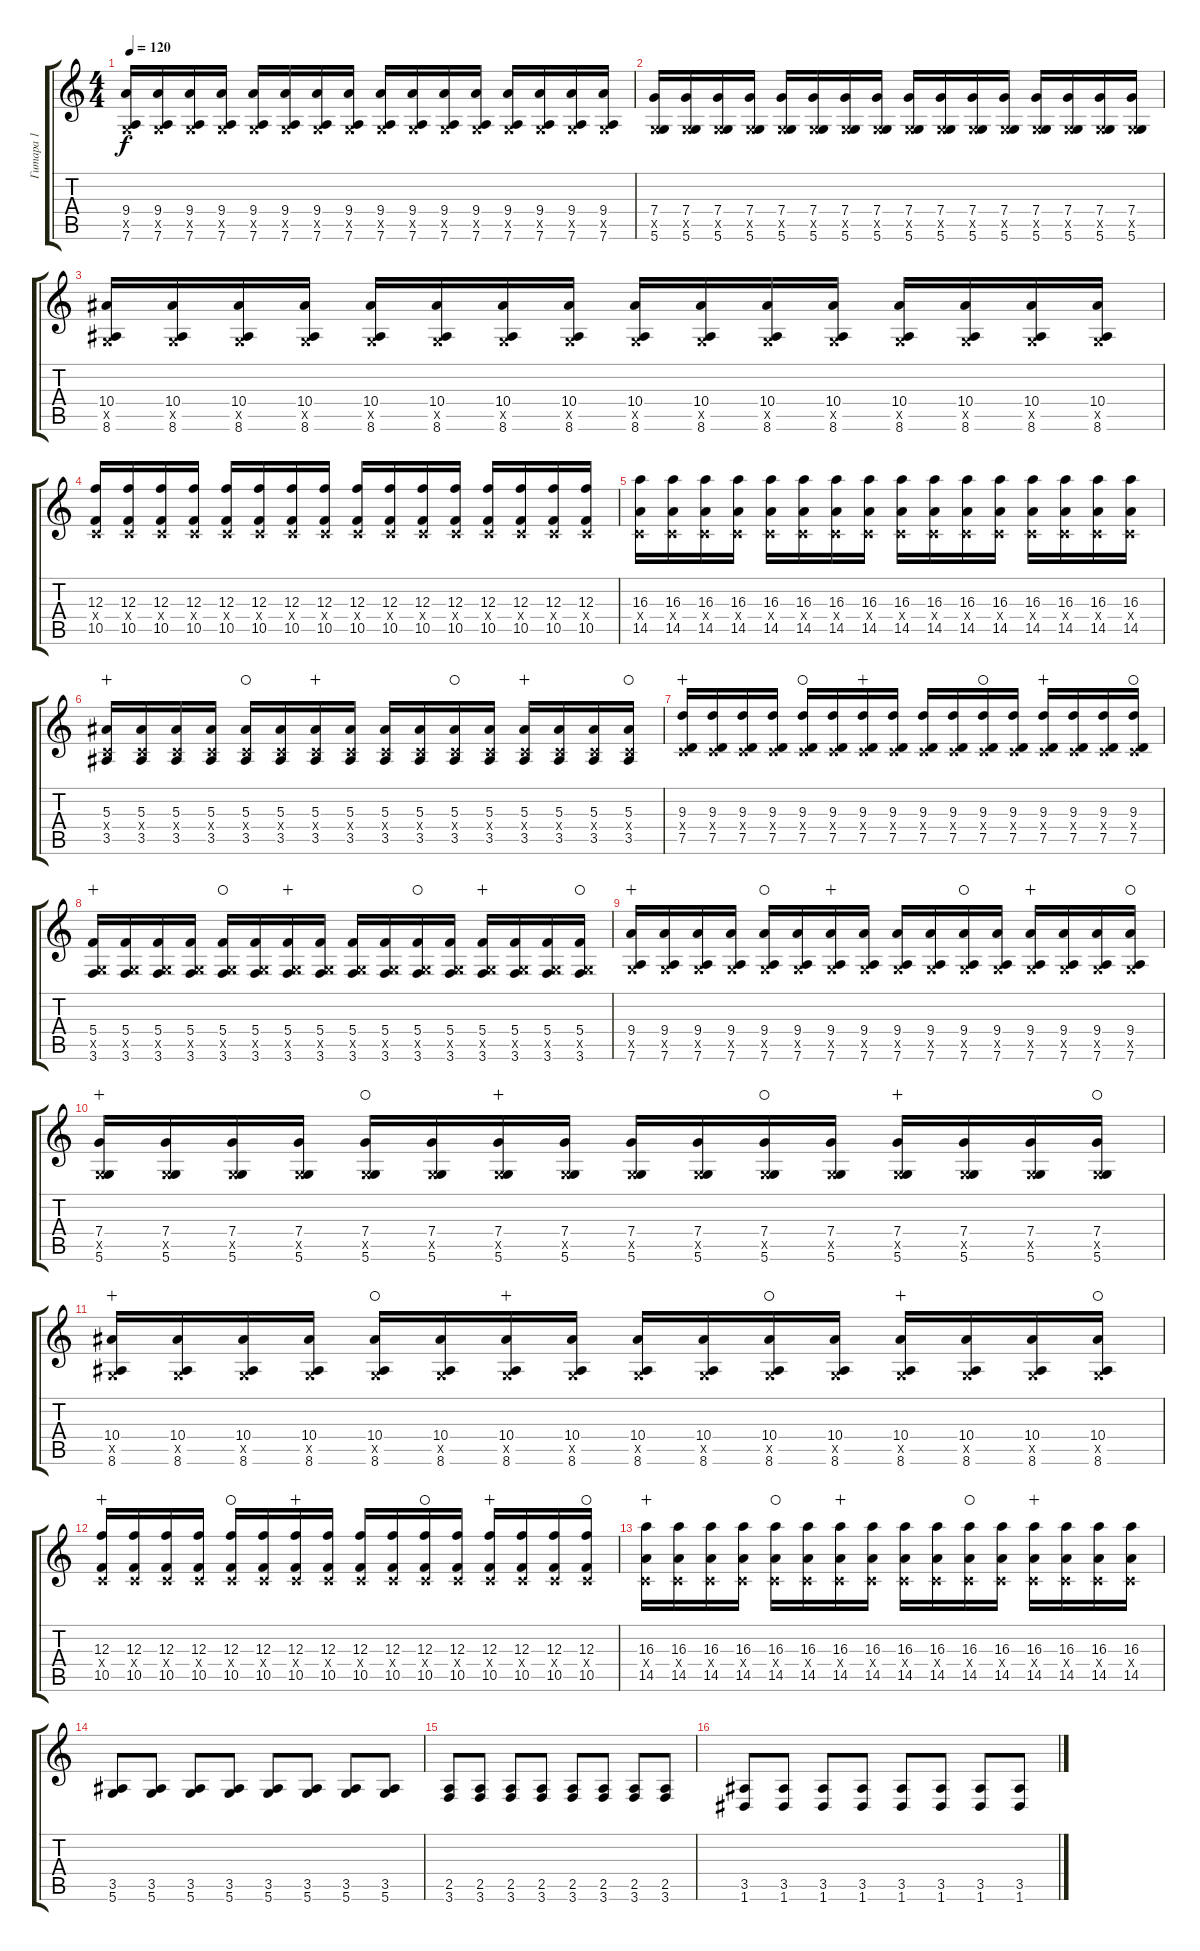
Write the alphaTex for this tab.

\track ("Гитара 1" "Гитара 1") {instrument overdrivenguitar}
\staff {score tabs}
\tuning (D4 A3 F3 C3 G2 D2) {hide}
\ts (4 4)
\tempo 120
\clef g2
\ks c
(9.4 0.5{x} 7.6).16{dy f} (9.4 0.5{x} 7.6).16 (9.4 0.5{x} 7.6).16 (9.4 0.5{x} 7.6).16 (9.4 0.5{x} 7.6).16 (9.4 0.5{x} 7.6).16 (9.4 0.5{x} 7.6).16 (9.4 0.5{x} 7.6).16 (9.4 0.5{x} 7.6).16 (9.4 0.5{x} 7.6).16 (9.4 0.5{x} 7.6).16 (9.4 0.5{x} 7.6).16 (9.4 0.5{x} 7.6).16 (9.4 0.5{x} 7.6).16 (9.4 0.5{x} 7.6).16 (9.4 0.5{x} 7.6).16 |
(7.4 0.5{x} 5.6).16 (7.4 0.5{x} 5.6).16 (7.4 0.5{x} 5.6).16 (7.4 0.5{x} 5.6).16 (7.4 0.5{x} 5.6).16 (7.4 0.5{x} 5.6).16 (7.4 0.5{x} 5.6).16 (7.4 0.5{x} 5.6).16 (7.4 0.5{x} 5.6).16 (7.4 0.5{x} 5.6).16 (7.4 0.5{x} 5.6).16 (7.4 0.5{x} 5.6).16 (7.4 0.5{x} 5.6).16 (7.4 0.5{x} 5.6).16 (7.4 0.5{x} 5.6).16 (7.4 0.5{x} 5.6).16 |
(10.4 0.5{x} 8.6).16 (10.4 0.5{x} 8.6).16 (10.4 0.5{x} 8.6).16 (10.4 0.5{x} 8.6).16 (10.4 0.5{x} 8.6).16 (10.4 0.5{x} 8.6).16 (10.4 0.5{x} 8.6).16 (10.4 0.5{x} 8.6).16 (10.4 0.5{x} 8.6).16 (10.4 0.5{x} 8.6).16 (10.4 0.5{x} 8.6).16 (10.4 0.5{x} 8.6).16 (10.4 0.5{x} 8.6).16 (10.4 0.5{x} 8.6).16 (10.4 0.5{x} 8.6).16 (10.4 0.5{x} 8.6).16 |
(12.3 0.4{x} 10.5).16 (12.3 0.4{x} 10.5).16 (12.3 0.4{x} 10.5).16 (12.3 0.4{x} 10.5).16 (12.3 0.4{x} 10.5).16 (12.3 0.4{x} 10.5).16 (12.3 0.4{x} 10.5).16 (12.3 0.4{x} 10.5).16 (12.3 0.4{x} 10.5).16 (12.3 0.4{x} 10.5).16 (12.3 0.4{x} 10.5).16 (12.3 0.4{x} 10.5).16 (12.3 0.4{x} 10.5).16 (12.3 0.4{x} 10.5).16 (12.3 0.4{x} 10.5).16 (12.3 0.4{x} 10.5).16 |
(16.3 0.4{x} 14.5).16 (16.3 0.4{x} 14.5).16 (16.3 0.4{x} 14.5).16 (16.3 0.4{x} 14.5).16 (16.3 0.4{x} 14.5).16 (16.3 0.4{x} 14.5).16 (16.3 0.4{x} 14.5).16 (16.3 0.4{x} 14.5).16 (16.3 0.4{x} 14.5).16 (16.3 0.4{x} 14.5).16 (16.3 0.4{x} 14.5).16 (16.3 0.4{x} 14.5).16 (16.3 0.4{x} 14.5).16 (16.3 0.4{x} 14.5).16 (16.3 0.4{x} 14.5).16 (16.3 0.4{x} 14.5).16 |
(5.3 0.4{x} 3.5).16{wahc} (5.3 0.4{x} 3.5).16 (5.3 0.4{x} 3.5).16 (5.3 0.4{x} 3.5).16 (5.3 0.4{x} 3.5).16{waho} (5.3 0.4{x} 3.5).16 (5.3 0.4{x} 3.5).16{wahc} (5.3 0.4{x} 3.5).16 (5.3 0.4{x} 3.5).16 (5.3 0.4{x} 3.5).16 (5.3 0.4{x} 3.5).16{waho} (5.3 0.4{x} 3.5).16 (5.3 0.4{x} 3.5).16{wahc} (5.3 0.4{x} 3.5).16 (5.3 0.4{x} 3.5).16 (5.3 0.4{x} 3.5).16{waho} |
(9.3 0.4{x} 7.5).16{wahc} (9.3 0.4{x} 7.5).16 (9.3 0.4{x} 7.5).16 (9.3 0.4{x} 7.5).16 (9.3 0.4{x} 7.5).16{waho} (9.3 0.4{x} 7.5).16 (9.3 0.4{x} 7.5).16{wahc} (9.3 0.4{x} 7.5).16 (9.3 0.4{x} 7.5).16 (9.3 0.4{x} 7.5).16 (9.3 0.4{x} 7.5).16{waho} (9.3 0.4{x} 7.5).16 (9.3 0.4{x} 7.5).16{wahc} (9.3 0.4{x} 7.5).16 (9.3 0.4{x} 7.5).16 (9.3 0.4{x} 7.5).16{waho} |
(5.4 0.5{x} 3.6).16{wahc} (5.4 0.5{x} 3.6).16 (5.4 0.5{x} 3.6).16 (5.4 0.5{x} 3.6).16 (5.4 0.5{x} 3.6).16{waho} (5.4 0.5{x} 3.6).16 (5.4 0.5{x} 3.6).16{wahc} (5.4 0.5{x} 3.6).16 (5.4 0.5{x} 3.6).16 (5.4 0.5{x} 3.6).16 (5.4 0.5{x} 3.6).16{waho} (5.4 0.5{x} 3.6).16 (5.4 0.5{x} 3.6).16{wahc} (5.4 0.5{x} 3.6).16 (5.4 0.5{x} 3.6).16 (5.4 0.5{x} 3.6).16{waho} |
(9.4 0.5{x} 7.6).16{wahc} (9.4 0.5{x} 7.6).16 (9.4 0.5{x} 7.6).16 (9.4 0.5{x} 7.6).16 (9.4 0.5{x} 7.6).16{waho} (9.4 0.5{x} 7.6).16 (9.4 0.5{x} 7.6).16{wahc} (9.4 0.5{x} 7.6).16 (9.4 0.5{x} 7.6).16 (9.4 0.5{x} 7.6).16 (9.4 0.5{x} 7.6).16{waho} (9.4 0.5{x} 7.6).16 (9.4 0.5{x} 7.6).16{wahc} (9.4 0.5{x} 7.6).16 (9.4 0.5{x} 7.6).16 (9.4 0.5{x} 7.6).16{waho} |
(7.4 0.5{x} 5.6).16{wahc} (7.4 0.5{x} 5.6).16 (7.4 0.5{x} 5.6).16 (7.4 0.5{x} 5.6).16 (7.4 0.5{x} 5.6).16{waho} (7.4 0.5{x} 5.6).16 (7.4 0.5{x} 5.6).16{wahc} (7.4 0.5{x} 5.6).16 (7.4 0.5{x} 5.6).16 (7.4 0.5{x} 5.6).16 (7.4 0.5{x} 5.6).16{waho} (7.4 0.5{x} 5.6).16 (7.4 0.5{x} 5.6).16{wahc} (7.4 0.5{x} 5.6).16 (7.4 0.5{x} 5.6).16 (7.4 0.5{x} 5.6).16{waho} |
(10.4 0.5{x} 8.6).16{wahc} (10.4 0.5{x} 8.6).16 (10.4 0.5{x} 8.6).16 (10.4 0.5{x} 8.6).16 (10.4 0.5{x} 8.6).16{waho} (10.4 0.5{x} 8.6).16 (10.4 0.5{x} 8.6).16{wahc} (10.4 0.5{x} 8.6).16 (10.4 0.5{x} 8.6).16 (10.4 0.5{x} 8.6).16 (10.4 0.5{x} 8.6).16{waho} (10.4 0.5{x} 8.6).16 (10.4 0.5{x} 8.6).16{wahc} (10.4 0.5{x} 8.6).16 (10.4 0.5{x} 8.6).16 (10.4 0.5{x} 8.6).16{waho} |
(12.3 0.4{x} 10.5).16{wahc} (12.3 0.4{x} 10.5).16 (12.3 0.4{x} 10.5).16 (12.3 0.4{x} 10.5).16 (12.3 0.4{x} 10.5).16{waho} (12.3 0.4{x} 10.5).16 (12.3 0.4{x} 10.5).16{wahc} (12.3 0.4{x} 10.5).16 (12.3 0.4{x} 10.5).16 (12.3 0.4{x} 10.5).16 (12.3 0.4{x} 10.5).16{waho} (12.3 0.4{x} 10.5).16 (12.3 0.4{x} 10.5).16{wahc} (12.3 0.4{x} 10.5).16 (12.3 0.4{x} 10.5).16 (12.3 0.4{x} 10.5).16{waho} |
(16.3 0.4{x} 14.5).16{wahc} (16.3 0.4{x} 14.5).16 (16.3 0.4{x} 14.5).16 (16.3 0.4{x} 14.5).16 (16.3 0.4{x} 14.5).16{waho} (16.3 0.4{x} 14.5).16 (16.3 0.4{x} 14.5).16{wahc} (16.3 0.4{x} 14.5).16 (16.3 0.4{x} 14.5).16 (16.3 0.4{x} 14.5).16 (16.3 0.4{x} 14.5).16{waho} (16.3 0.4{x} 14.5).16 (16.3 0.4{x} 14.5).16{wahc} (16.3 0.4{x} 14.5).16 (16.3 0.4{x} 14.5).16 (16.3 0.4{x} 14.5).16 |
(3.5 5.6).8 (3.5 5.6).8 (3.5 5.6).8 (3.5 5.6).8 (3.5 5.6).8 (3.5 5.6).8 (3.5 5.6).8 (3.5 5.6).8 |
(2.5 3.6).8 (2.5 3.6).8 (2.5 3.6).8 (2.5 3.6).8 (2.5 3.6).8 (2.5 3.6).8 (2.5 3.6).8 (2.5 3.6).8 |
(3.5 1.6).8 (3.5 1.6).8 (3.5 1.6).8 (3.5 1.6).8 (3.5 1.6).8 (3.5 1.6).8 (3.5 1.6).8 (3.5 1.6).8
